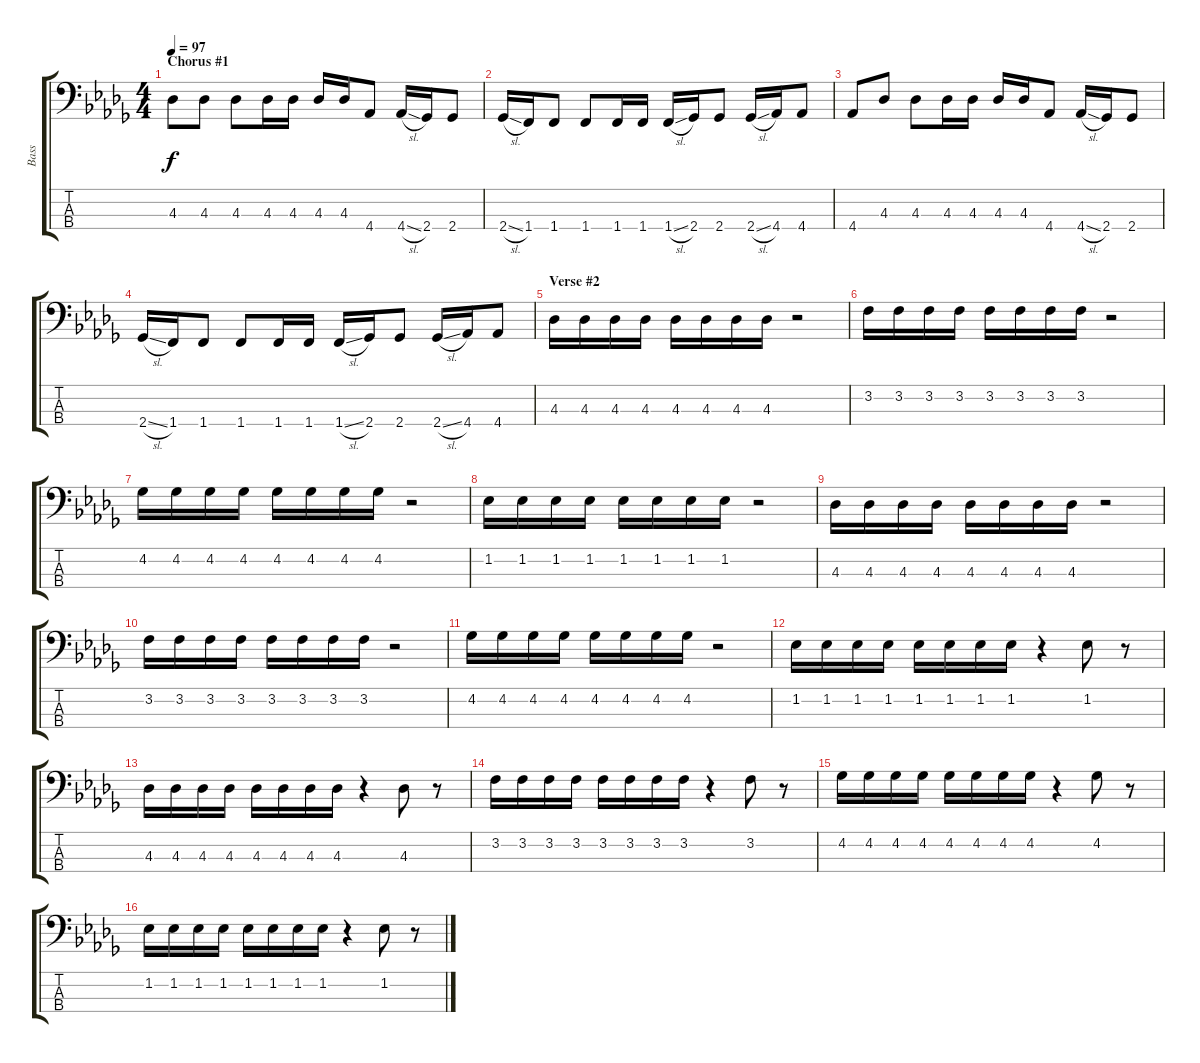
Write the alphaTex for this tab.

\track ("Bass" "Bass") {instrument electricbassfinger}
\staff {score tabs}
\tuning (G2 D2 A1 E1) {hide}
\ts (4 4)
\section ("" "Chorus #1")
\tempo 97
\clef f4
\ks db
4.3.8{dy f} 4.3.8 4.3.8 4.3.16 4.3.16 4.3.16 4.3.16 4.4.8 4.4{sl}.16 2.4.16 2.4.8 |
2.4{sl}.16 1.4.16 1.4.8 1.4.8 1.4.16 1.4.16 1.4{sl}.16 2.4.16 2.4.8 2.4{sl}.16 4.4.16 4.4.8 |
4.4.8 4.3.8 4.3.8 4.3.16 4.3.16 4.3.16 4.3.16 4.4.8 4.4{sl}.16 2.4.16 2.4.8 |
2.4{sl}.16 1.4.16 1.4.8 1.4.8 1.4.16 1.4.16 1.4{sl}.16 2.4.16 2.4.8 2.4{sl}.16 4.4.16 4.4.8 |
\section ("" "Verse #2")
4.3.16 4.3.16 4.3.16 4.3.16 4.3.16 4.3.16 4.3.16 4.3.16 r.2 |
3.2.16 3.2.16 3.2.16 3.2.16 3.2.16 3.2.16 3.2.16 3.2.16 r.2 |
4.2.16 4.2.16 4.2.16 4.2.16 4.2.16 4.2.16 4.2.16 4.2.16 r.2 |
1.2.16 1.2.16 1.2.16 1.2.16 1.2.16 1.2.16 1.2.16 1.2.16 r.2 |
4.3.16 4.3.16 4.3.16 4.3.16 4.3.16 4.3.16 4.3.16 4.3.16 r.2 |
3.2.16 3.2.16 3.2.16 3.2.16 3.2.16 3.2.16 3.2.16 3.2.16 r.2 |
4.2.16 4.2.16 4.2.16 4.2.16 4.2.16 4.2.16 4.2.16 4.2.16 r.2 |
1.2.16 1.2.16 1.2.16 1.2.16 1.2.16 1.2.16 1.2.16 1.2.16 r.4 1.2.8 r.8 |
4.3.16 4.3.16 4.3.16 4.3.16 4.3.16 4.3.16 4.3.16 4.3.16 r.4 4.3.8 r.8 |
3.2.16 3.2.16 3.2.16 3.2.16 3.2.16 3.2.16 3.2.16 3.2.16 r.4 3.2.8 r.8 |
4.2.16 4.2.16 4.2.16 4.2.16 4.2.16 4.2.16 4.2.16 4.2.16 r.4 4.2.8 r.8 |
1.2.16 1.2.16 1.2.16 1.2.16 1.2.16 1.2.16 1.2.16 1.2.16 r.4 1.2.8 r.8
